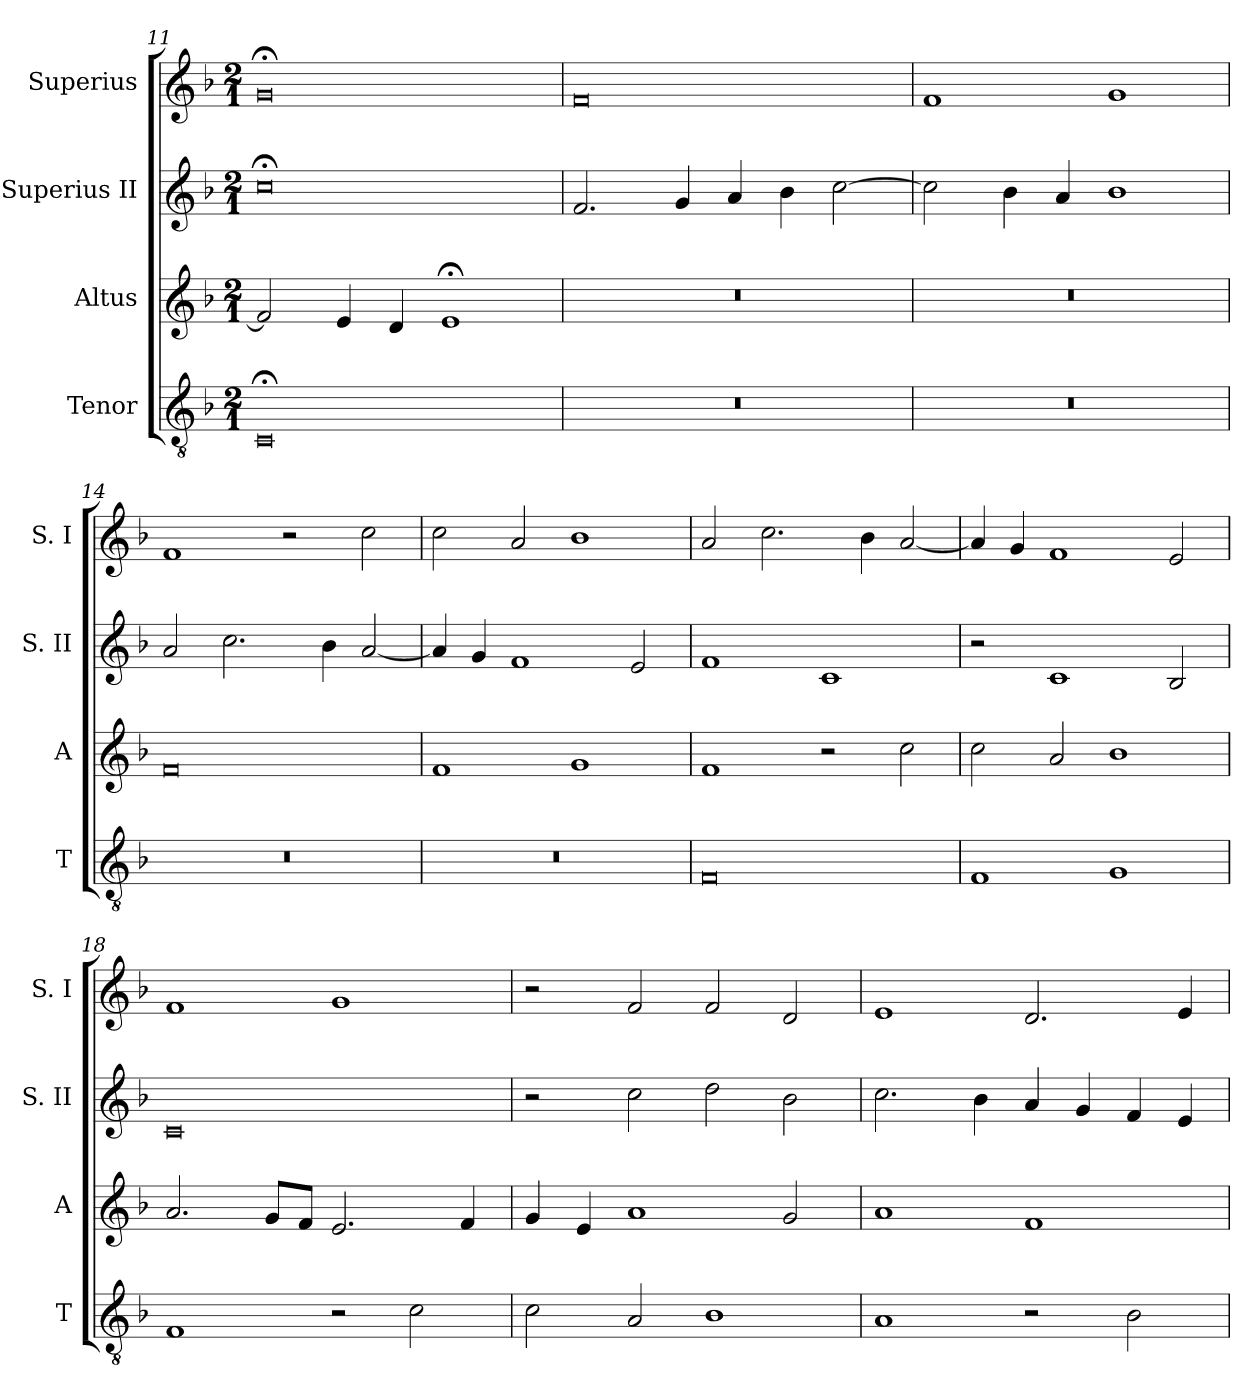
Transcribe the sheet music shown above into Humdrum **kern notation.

**kern	**kern	**kern	**kern
*part4	*part3	*part2	*part1
*staff4	*staff3	*staff2	*staff1
*I"Tenor	*I"Altus	*I"Superius II	*I"Superius
*I'T	*I'A	*I'S. II	*I'S. I
*clefGv2	*clefG2	*clefG2	*clefG2
*k[b-]	*k[b-]	*k[b-]	*k[b-]
*F:	*F:	*F:	*F:
*M2/1	*M2/1	*M2/1	*M2/1
=11	=11	=11	=11
0C;<	2f]	0cc;<	0g;<
.	4e	.	.
.	4d	.	.
.	1e;<	.	.
=12	=12	=12	=12
0r	0r	2.f	0f
.	.	4g	.
.	.	4a	.
.	.	4b-	.
.	.	[2cc	.
=13	=13	=13	=13
0r	0r	2cc]	1f
.	.	4b-	.
.	.	4a	.
.	.	1b-	1g
=14	=14	=14	=14
0r	0f	2a	1f
.	.	2.cc	.
.	.	.	2r
.	.	4b-	.
.	.	[2a	2cc
=15	=15	=15	=15
0r	1f	4a]	2cc
.	.	4g	.
.	.	1f	2a
.	1g	.	1b-
.	.	2e	.
=16	=16	=16	=16
0F	1f	1f	2a
.	.	.	2.cc
.	2r	1c	.
.	.	.	4b-
.	2cc	.	[2a
=17	=17	=17	=17
1F	2cc	2r	4a]
.	.	.	4g
.	2a	1c	1f
1G	1b-	.	.
.	.	2B-	2e
=18	=18	=18	=18
1F	2.a	0c	1f
.	8gL	.	.
.	8fJ	.	.
2r	2.e	.	1g
2c	.	.	.
.	4f	.	.
=19	=19	=19	=19
2c	4g	2r	2r
.	4e	.	.
2A	1a	2cc	2f
1B-	.	2dd	2f
.	2g	2b-	2d
=20	=20	=20	=20
1A	1a	2.cc	1e
.	.	4b-	.
2r	1f	4a	2.d
.	.	4g	.
2B-	.	4f	.
.	.	4e	4e
=	=	=	=
*-	*-	*-	*-
